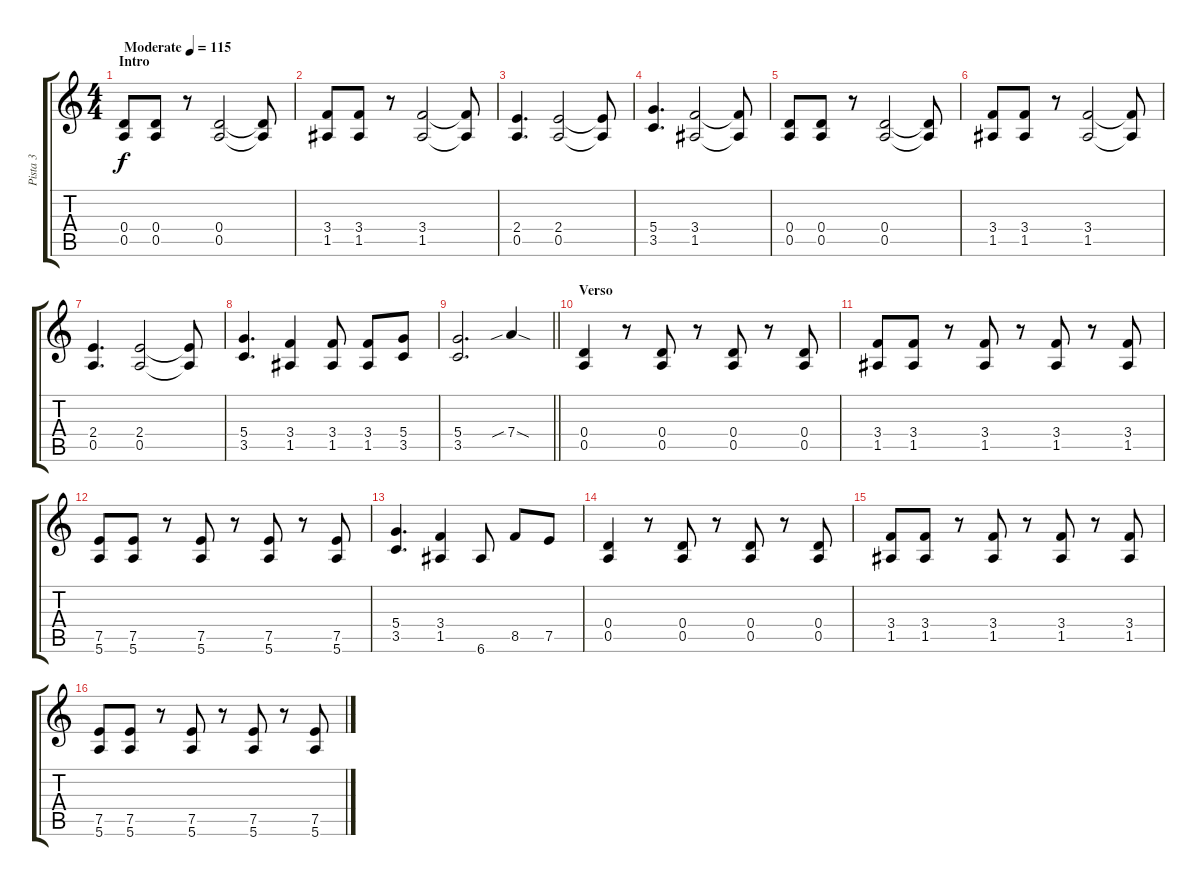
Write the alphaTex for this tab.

\track ("Pista 3" "Pista 3") {instrument distortionguitar}
\staff {score tabs}
\tuning (E4 B3 G3 D3 A2 E2) {hide}
\ts (4 4)
\section ("" "Intro")
\tempo (115 "Moderate")
\clef g2
\ks c
(0.4 0.5).8{dy f instrument distortionguitar} (0.4 0.5).8 r.8 (0.4 0.5).2 (0.4{t} 0.5{t}).8 |
(3.4 1.5).8 (3.4 1.5).8 r.8 (3.4 1.5).2 (3.4{t} 1.5{t}).8 |
(2.4 0.5).4{d} (2.4 0.5).2 (2.4{t} 0.5{t}).8 |
(5.4 3.5).4{d} (3.4 1.5).2 (3.4{t} 1.5{t}).8 |
(0.4 0.5).8 (0.4 0.5).8 r.8 (0.4 0.5).2 (0.4{t} 0.5{t}).8 |
(3.4 1.5).8 (3.4 1.5).8 r.8 (3.4 1.5).2 (3.4{t} 1.5{t}).8 |
(2.4 0.5).4{d} (2.4 0.5).2 (2.4{t} 0.5{t}).8 |
(5.4 3.5).4{d} (3.4 1.5).4 (3.4 1.5).8 (3.4 1.5).8 (5.4 3.5).8 |
\barLineRight lightlight
(5.4 3.5).2{d} 7.4{sib sod}.4 |
\section ("" "Verso")
(0.4 0.5).4 r.8 (0.4 0.5).8 r.8 (0.4 0.5).8 r.8 (0.4 0.5).8 |
(3.4 1.5).8 (3.4 1.5).8 r.8 (3.4 1.5).8 r.8 (3.4 1.5).8 r.8 (3.4 1.5).8 |
(7.5 5.6).8 (7.5 5.6).8 r.8 (7.5 5.6).8 r.8 (7.5 5.6).8 r.8 (7.5 5.6).8 |
(5.4 3.5).4{d} (3.4 1.5).4 6.6.8 8.5.8 7.5.8 |
(0.4 0.5).4 r.8 (0.4 0.5).8 r.8 (0.4 0.5).8 r.8 (0.4 0.5).8 |
(3.4 1.5).8 (3.4 1.5).8 r.8 (3.4 1.5).8 r.8 (3.4 1.5).8 r.8 (3.4 1.5).8 |
(7.5 5.6).8 (7.5 5.6).8 r.8 (7.5 5.6).8 r.8 (7.5 5.6).8 r.8 (7.5 5.6).8
